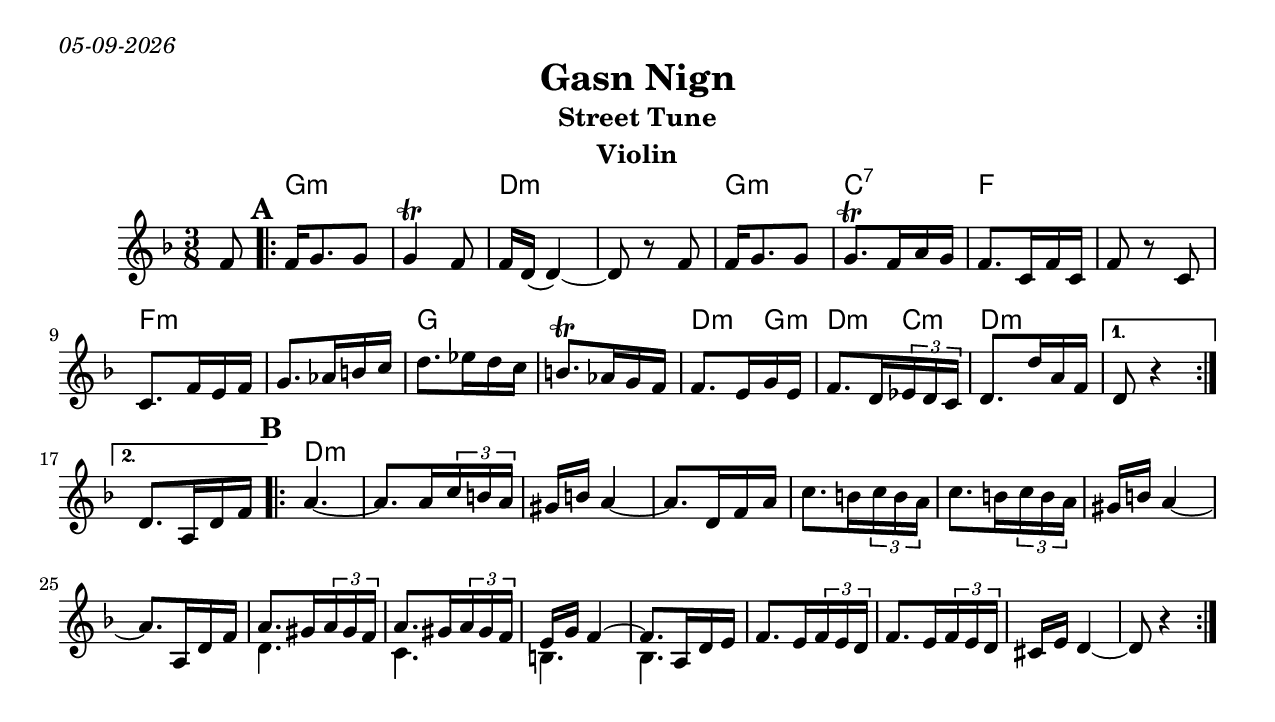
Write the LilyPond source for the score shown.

\version "2.18.0"
\include "english.ly"
\paper{
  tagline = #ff
  print-all-headers = ##t
  #(set-paper-size "letter")
}
date = #(strftime "%d-%m-%Y" (localtime (current-time)))

\markup{ \italic{ \date }  }

%\markup{ Got something to say? }

global = {
  \clef treble
  \key d \minor
  \time 3/8
  \set Score.markFormatter = #format-mark-box-alphabet
}

%#################################### Melody ########################
%melody =  \transpose c d \relative c' {  %transpose for clarinet
melody = \relative c' {
  \global
  \partial 8 f8  %lead in notes

  \repeat volta 2{
    \mark \default
    f16 g8. g8|
    g4 \trill f8
    f16 d(d4)~
    d8 r f

    f16 g8. g8
    g8. \trill f16 a g
    f8. c16 f c|
    f8 r c

    c8.f16 e f
    g8. af16 b c
    d8. ef16 d c
    b8. \trill af16 g f|

    f8. e16 g e|

    %f8. e16 g e
    f8. d16 \tuplet 3/2{ef d c}
    d8. d'16 a f|

  }

  \alternative {
    {d8 r4 }
    {d8. a16 d f}

  }

  \repeat volta 2{
    \mark \default
    a4.~
    a8. a 16 \tuplet 3/2{c b a}
    gs16 b a4~
    a8. d,16 f a

    c8. b16 \tuplet 3/2{c b a}
    c8. b16 \tuplet 3/2{c b a}
    gs16 b a4~
    a8. a,16 d f

    <<
      {
    a8. gs16 \tuplet 3/2{a gs f}
    a8. gs16 \tuplet 3/2{a gs f}
    e16 g f4~
    f8.a,16 d e|
      }
    \\
    {d4. c4. b4. bf4.}
    >>

    f'8. e16 \tuplet 3/2{f e d}|
    f8. e16 \tuplet 3/2{f e d}|
    cs16 e d4~
    d8 r4

  }

}
%################################# Lyrics #####################
%\addlyrics{ \set stanza = #"1. " }
%################################# Chords #######################
harmonies = \chordmode {
  s8
  g8*6:m
  d8*6:m
  g8*3:m
  c8*3:7
  f8*6
  f8*6:m
  g8*6
  d8*2:m g8:m
  d8*2:m c8:m
  d8*9:m
  %b
   d8*3:m
  %{ old b chords
  d8*12:m
  c8*6:m
  d8*12:m
  g8*3:m
  d8*3:m
  f8*6:m
  d8*6:m
    %}
}

\score {
  <<
    \new ChordNames {
      \set chordChanges = ##f
      \harmonies
    }
    \new Staff   \melody
   % \new Staff \transpose c c'\melody
  >>
  \header{
    title= "Gasn Nign"
    subtitle="Street Tune"
    composer= ""
    instrument = "Violin"
    arranger= ""
  }
  \layout{indent = 1.0\cm}
  \midi {
    \tempo 4 = 120

    % \midi { }
  }
}
%{
% more verses:
\markup{}
\markup {
  \fill-line {
    \hspace #0.1 % distance from left margin
    \column {
      \line { "1."
	\column {
	  ""
	}
      }
      \hspace #0.2 % vertical distance between verses
      \line { "2."
	\column {
	 ""
	}
      }
    }
    \hspace #0.1  % horiz. distance between columns
    \column {
      \line { "3."
	\column {
	  ""
	}
      }
      \hspace #0.2 % distance between verses
      \line { "4."
	\column {
	 ""
	}
      }
    }
    \hspace #0.1 % distance to right margin
  }
}

%}
